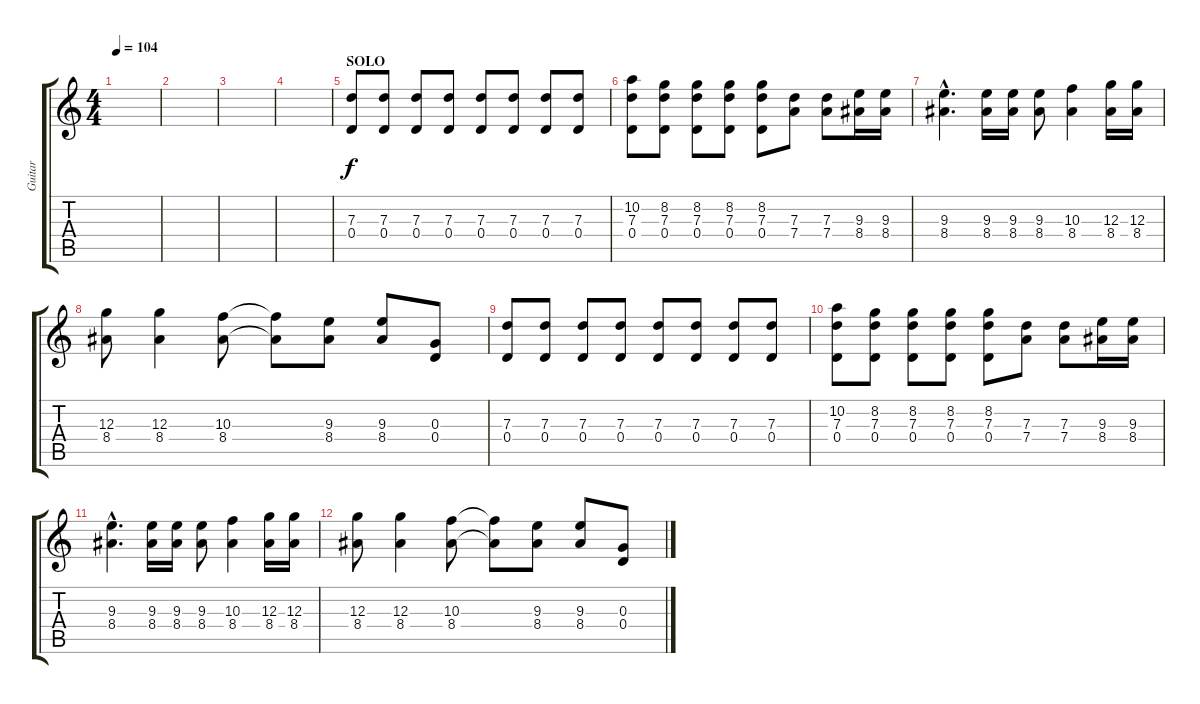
\track ("Guitar" "Guitar") {instrument distortionguitar}
\staff {score tabs}
\tuning (E4 B3 G3 D3 A2 E2) {hide}
\ts (4 4)
\tempo 104
\clef g2
\ks c
|
|
|
|
\section ("" "SOLO")
(7.3 0.4).8 (7.3 0.4).8 (7.3 0.4).8 (7.3 0.4).8 (7.3 0.4).8 (7.3 0.4).8 (7.3 0.4).8 (7.3 0.4).8 |
(10.2 7.3 0.4).8 (8.2 7.3 0.4).8 (8.2 7.3 0.4).8 (8.2 7.3 0.4).8 (8.2 7.3 0.4).8 (7.3 7.4).8 (7.3 7.4).8 (9.3 8.4).16 (9.3 8.4).16 |
(9.3{hac} 8.4{hac}).4{d} (9.3 8.4).16 (9.3 8.4).16 (9.3 8.4).8 (10.3 8.4).4 (12.3 8.4).16 (12.3 8.4).16 |
(12.3 8.4).8 (12.3 8.4).4 (10.3 8.4).8 (10.3{t} 8.4{t}).8 (9.3 8.4).8 (9.3 8.4).8 (0.3 0.4).8 |
(7.3 0.4).8 (7.3 0.4).8 (7.3 0.4).8 (7.3 0.4).8 (7.3 0.4).8 (7.3 0.4).8 (7.3 0.4).8 (7.3 0.4).8 |
(10.2 7.3 0.4).8 (8.2 7.3 0.4).8 (8.2 7.3 0.4).8 (8.2 7.3 0.4).8 (8.2 7.3 0.4).8 (7.3 7.4).8 (7.3 7.4).8 (9.3 8.4).16 (9.3 8.4).16 |
(9.3{hac} 8.4{hac}).4{d} (9.3 8.4).16 (9.3 8.4).16 (9.3 8.4).8 (10.3 8.4).4 (12.3 8.4).16 (12.3 8.4).16 |
(12.3 8.4).8 (12.3 8.4).4 (10.3 8.4).8 (10.3{t} 8.4{t}).8 (9.3 8.4).8 (9.3 8.4).8 (0.3 0.4).8
